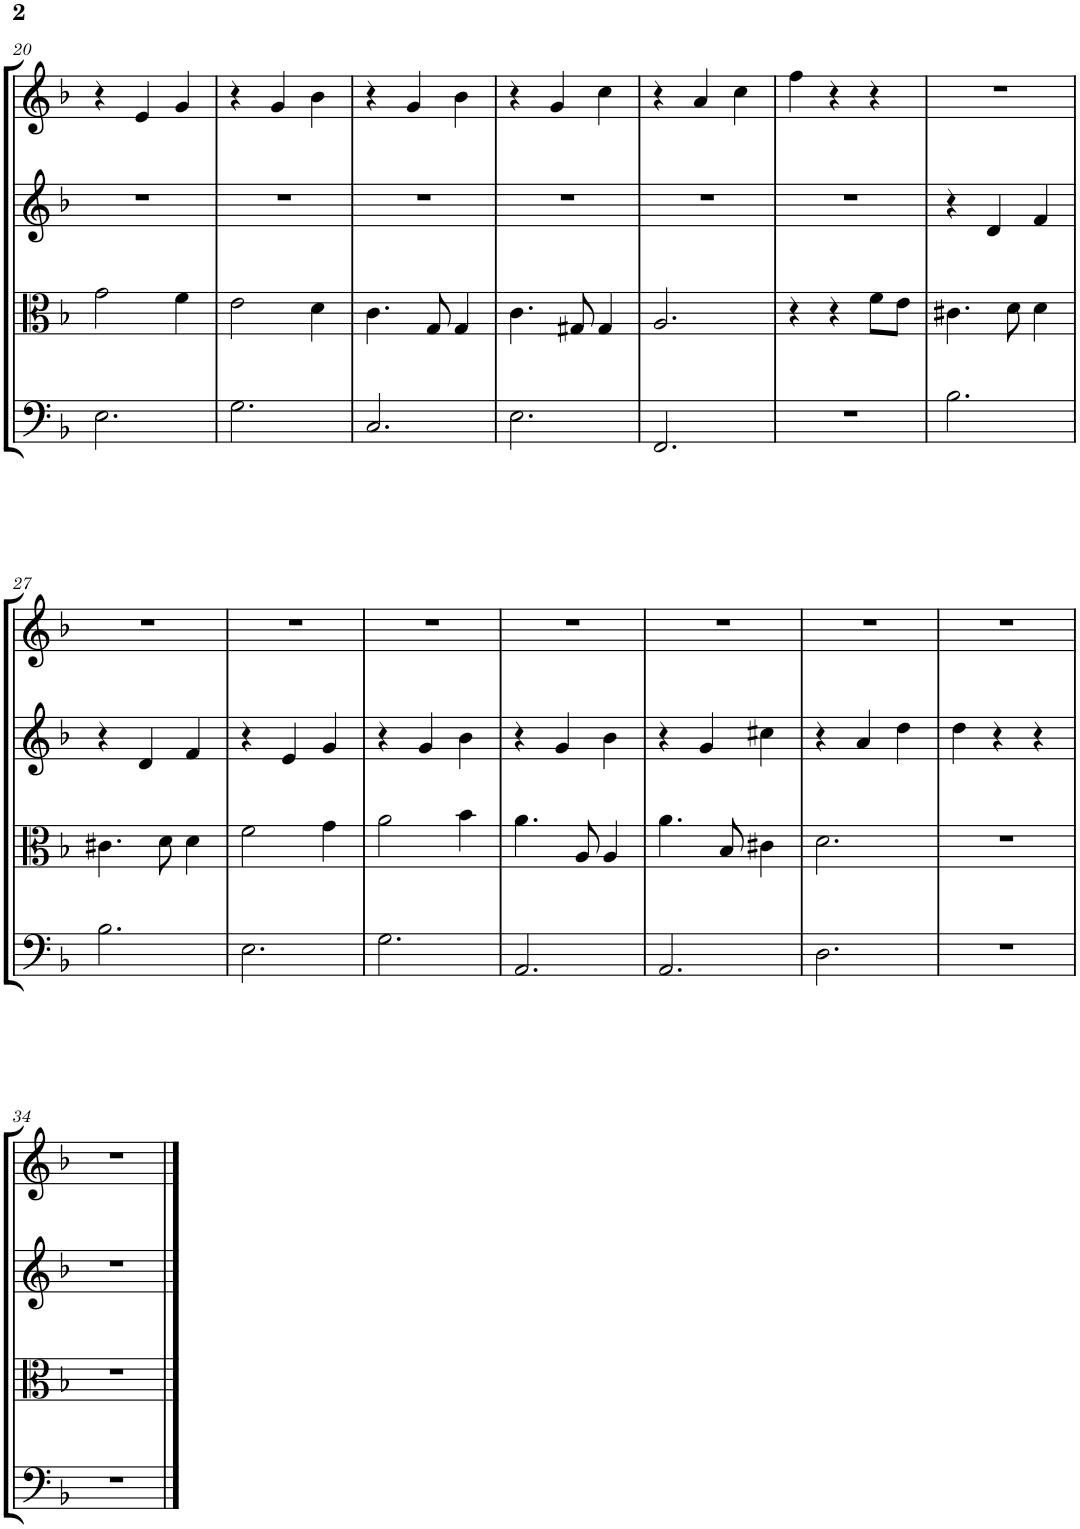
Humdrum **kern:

**kern	**kern	**kern	**kern
*part4	*part3	*part2	*part1
*staff4	*staff3	*staff2	*staff1
*I"Violoncello	*I"Viola	*I"Violin II	*I"Violin I
*I'Vc	*I'Vla	*I'Vln	*I'Vln
!!LO:PB:g=z
*clefF4	*clefC3	*clefG2	*clefG2
*k[b-]	*k[b-]	*k[b-]	*k[b-]
*M3/4	*M3/4	*M3/4	*M3/4
=20	=20	=20	=20
2.E\	2g\	2.r	4r
.	.	.	4e/
.	4f\	.	4g/
=21	=21	=21	=21
2.G\	2e\	2.r	4r
.	.	.	4g/
.	4d\	.	4b-\
=22	=22	=22	=22
2.C/	4.c\	2.r	4r
.	.	.	4g/
.	8G/	.	.
.	4G/	.	4b-\
=23	=23	=23	=23
2.E\	4.c\	2.r	4r
.	.	.	4g/
.	8G#X/	.	.
.	4G#/	.	4cc\
=24	=24	=24	=24
2.FF/	2.A/	2.r	4r
.	.	.	4a/
.	.	.	4cc\
=25	=25	=25	=25
2.r	4r	2.r	4ff\
.	4r	.	4r
.	8f\L	.	4r
.	8e\J	.	.
=26	=26	=26	=26
2.B-\	4.c#X\	4r	2.r
.	.	4d/	.
.	8d\	.	.
.	4d\	4f/	.
!!LO:LB:g=z
=27	=27	=27	=27
2.B-\	4.c#X\	4r	2.r
.	.	4d/	.
.	8d\	.	.
.	4d\	4f/	.
=28	=28	=28	=28
2.E\	2f\	4r	2.r
.	.	4e/	.
.	4g\	4g/	.
=29	=29	=29	=29
2.G\	2a\	4r	2.r
.	.	4g/	.
.	4b-\	4b-\	.
=30	=30	=30	=30
2.AA/	4.a\	4r	2.r
.	.	4g/	.
.	8A/	.	.
.	4A/	4b-\	.
=31	=31	=31	=31
2.AA/	4.a\	4r	2.r
.	.	4g/	.
.	8B-/	.	.
.	4c#X\	4cc#X\	.
=32	=32	=32	=32
2.D\	2.d\	4r	2.r
.	.	4a/	.
.	.	4dd\	.
=33	=33	=33	=33
2.r	2.r	4dd\	2.r
.	.	4r	.
.	.	4r	.
!!LO:LB:g=z
=34	=34	=34	=34
2.r	2.r	2.r	2.r
==	==	==	==
*-	*-	*-	*-
